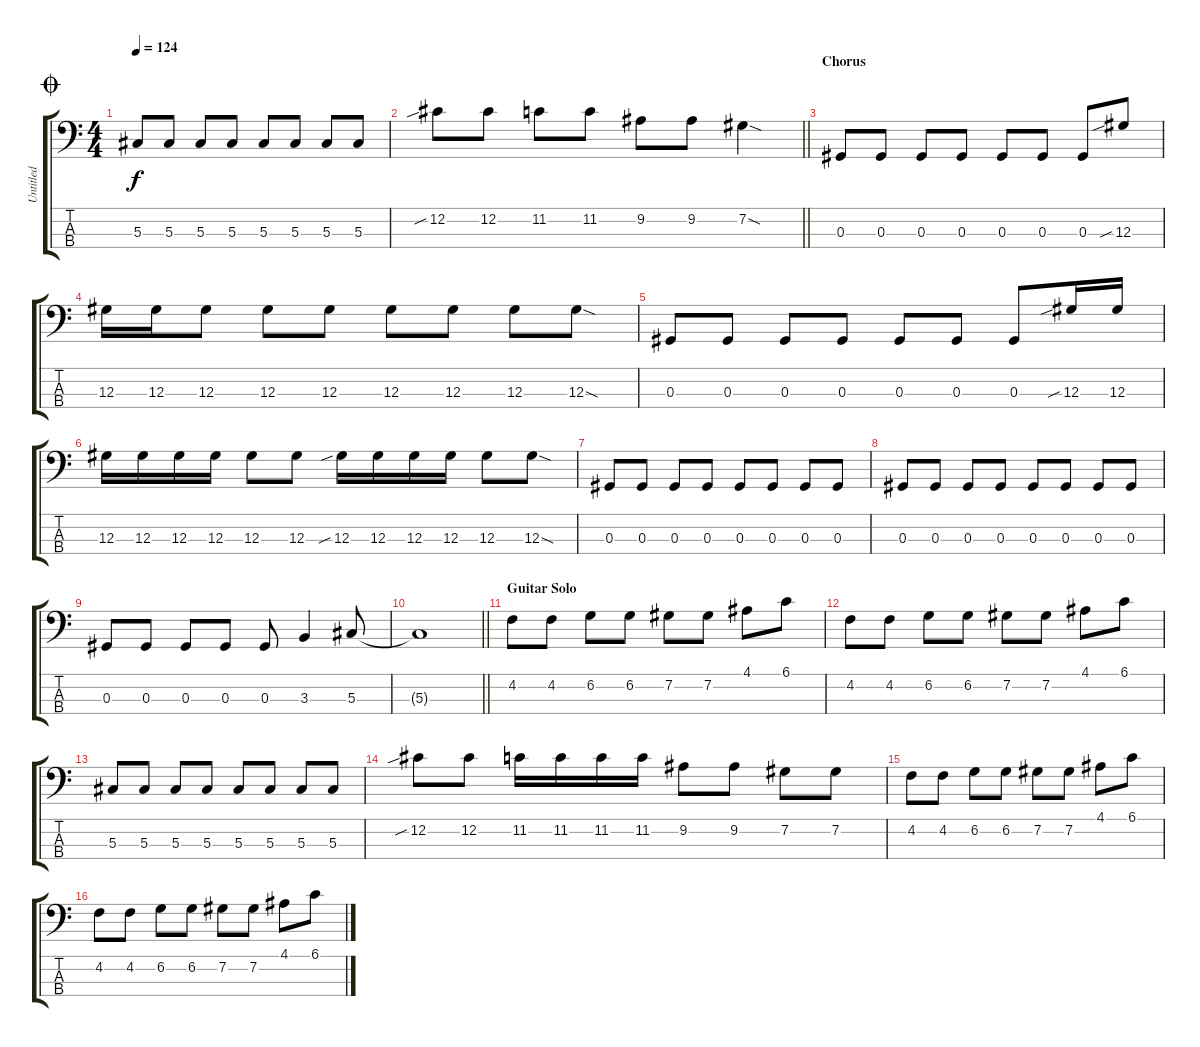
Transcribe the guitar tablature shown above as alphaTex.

\track ("Untitled" "Untitled") {instrument electricbassfinger}
\staff {score tabs}
\tuning (Gb2 Db2 Ab1 Eb1) {hide}
\ts (4 4)
\jump coda
\tempo 124
\clef f4
\ks c
5.3.8{dy f} 5.3.8 5.3.8 5.3.8 5.3.8 5.3.8 5.3.8 5.3.8 |
\barLineRight lightlight
12.2{sib}.8 12.2.8 11.2.8 11.2.8 9.2.8 9.2.8 7.2{sod}.4 |
\section ("" "Chorus")
0.3.8 0.3.8 0.3.8 0.3.8 0.3.8 0.3.8 0.3.8 12.3{sib}.8 |
12.3.16 12.3.16 12.3.8 12.3.8 12.3.8 12.3.8 12.3.8 12.3.8 12.3{sod}.8 |
0.3.8 0.3.8 0.3.8 0.3.8 0.3.8 0.3.8 0.3.8 12.3{sib}.16 12.3.16 |
12.3.16 12.3.16 12.3.16 12.3.16 12.3.8 12.3.8 12.3{sib}.16 12.3.16 12.3.16 12.3.16 12.3.8 12.3{sod}.8 |
0.3.8 0.3.8 0.3.8 0.3.8 0.3.8 0.3.8 0.3.8 0.3.8 |
0.3.8 0.3.8 0.3.8 0.3.8 0.3.8 0.3.8 0.3.8 0.3.8 |
0.3.8 0.3.8 0.3.8 0.3.8 0.3.8 3.3.4 5.3.8 |
\barLineRight lightlight
5.3{t}.1 |
\section ("" "Guitar Solo")
4.2.8 4.2.8 6.2.8 6.2.8 7.2.8 7.2.8 4.1.8 6.1.8 |
4.2.8 4.2.8 6.2.8 6.2.8 7.2.8 7.2.8 4.1.8 6.1.8 |
5.3.8 5.3.8 5.3.8 5.3.8 5.3.8 5.3.8 5.3.8 5.3.8 |
12.2{sib}.8 12.2.8 11.2.16 11.2.16 11.2.16 11.2.16 9.2.8 9.2.8 7.2.8 7.2.8 |
4.2.8 4.2.8 6.2.8 6.2.8 7.2.8 7.2.8 4.1.8 6.1.8 |
4.2.8 4.2.8 6.2.8 6.2.8 7.2.8 7.2.8 4.1.8 6.1.8
